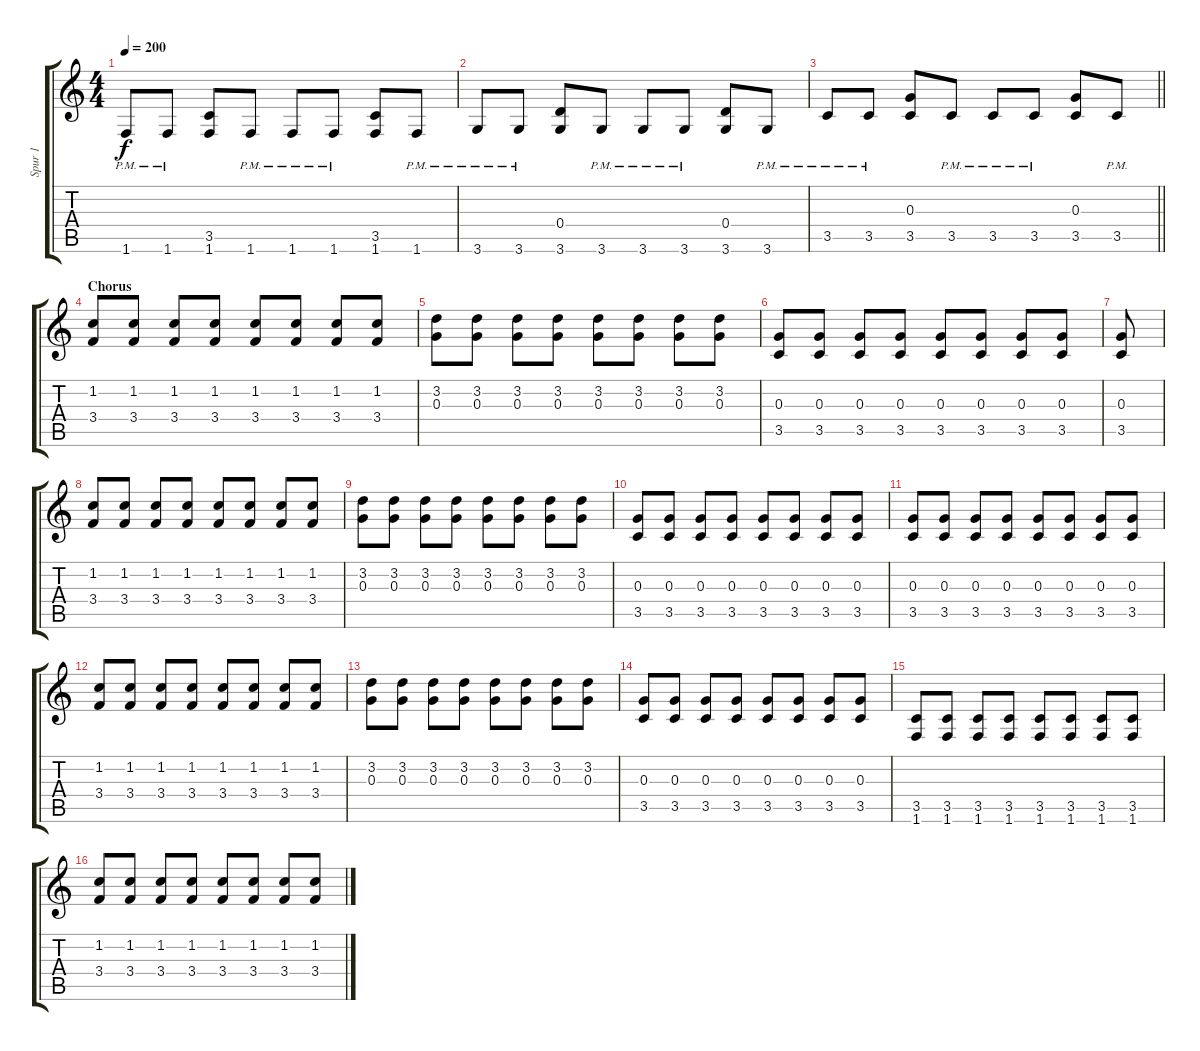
\track ("Spur 1" "Spur 1") {instrument distortionguitar}
\staff {score tabs}
\tuning (E4 B3 G3 D3 A2 E2) {hide}
\ts (4 4)
\tempo 200
\clef g2
\ks c
1.6{pm}.8{dy f} 1.6{pm}.8 (3.5 1.6).8 1.6{pm}.8 1.6{pm}.8 1.6{pm}.8 (3.5 1.6).8 1.6{pm}.8 |
3.6{pm}.8 3.6{pm}.8 (0.4 3.6).8 3.6{pm}.8 3.6{pm}.8 3.6{pm}.8 (0.4 3.6).8 3.6{pm}.8 |
\barLineRight lightlight
3.5{pm}.8 3.5{pm}.8 (0.3 3.5).8 3.5{pm}.8 3.5{pm}.8 3.5{pm}.8 (0.3 3.5).8 3.5{pm}.8 |
\section ("" "Chorus")
(1.2 3.4).8 (1.2 3.4).8 (1.2 3.4).8 (1.2 3.4).8 (1.2 3.4).8 (1.2 3.4).8 (1.2 3.4).8 (1.2 3.4).8 |
(3.2 0.3).8 (3.2 0.3).8 (3.2 0.3).8 (3.2 0.3).8 (3.2 0.3).8 (3.2 0.3).8 (3.2 0.3).8 (3.2 0.3).8 |
(0.3 3.5).8 (0.3 3.5).8 (0.3 3.5).8 (0.3 3.5).8 (0.3 3.5).8 (0.3 3.5).8 (0.3 3.5).8 (0.3 3.5).8 |
(0.3 3.5).8 |
(1.2 3.4).8 (1.2 3.4).8 (1.2 3.4).8 (1.2 3.4).8 (1.2 3.4).8 (1.2 3.4).8 (1.2 3.4).8 (1.2 3.4).8 |
(3.2 0.3).8 (3.2 0.3).8 (3.2 0.3).8 (3.2 0.3).8 (3.2 0.3).8 (3.2 0.3).8 (3.2 0.3).8 (3.2 0.3).8 |
(0.3 3.5).8 (0.3 3.5).8 (0.3 3.5).8 (0.3 3.5).8 (0.3 3.5).8 (0.3 3.5).8 (0.3 3.5).8 (0.3 3.5).8 |
(0.3 3.5).8 (0.3 3.5).8 (0.3 3.5).8 (0.3 3.5).8 (0.3 3.5).8 (0.3 3.5).8 (0.3 3.5).8 (0.3 3.5).8 |
(1.2 3.4).8 (1.2 3.4).8 (1.2 3.4).8 (1.2 3.4).8 (1.2 3.4).8 (1.2 3.4).8 (1.2 3.4).8 (1.2 3.4).8 |
(3.2 0.3).8 (3.2 0.3).8 (3.2 0.3).8 (3.2 0.3).8 (3.2 0.3).8 (3.2 0.3).8 (3.2 0.3).8 (3.2 0.3).8 |
(0.3 3.5).8 (0.3 3.5).8 (0.3 3.5).8 (0.3 3.5).8 (0.3 3.5).8 (0.3 3.5).8 (0.3 3.5).8 (0.3 3.5).8 |
(3.5 1.6).8 (3.5 1.6).8 (3.5 1.6).8 (3.5 1.6).8 (3.5 1.6).8 (3.5 1.6).8 (3.5 1.6).8 (3.5 1.6).8 |
(1.2 3.4).8 (1.2 3.4).8 (1.2 3.4).8 (1.2 3.4).8 (1.2 3.4).8 (1.2 3.4).8 (1.2 3.4).8 (1.2 3.4).8
